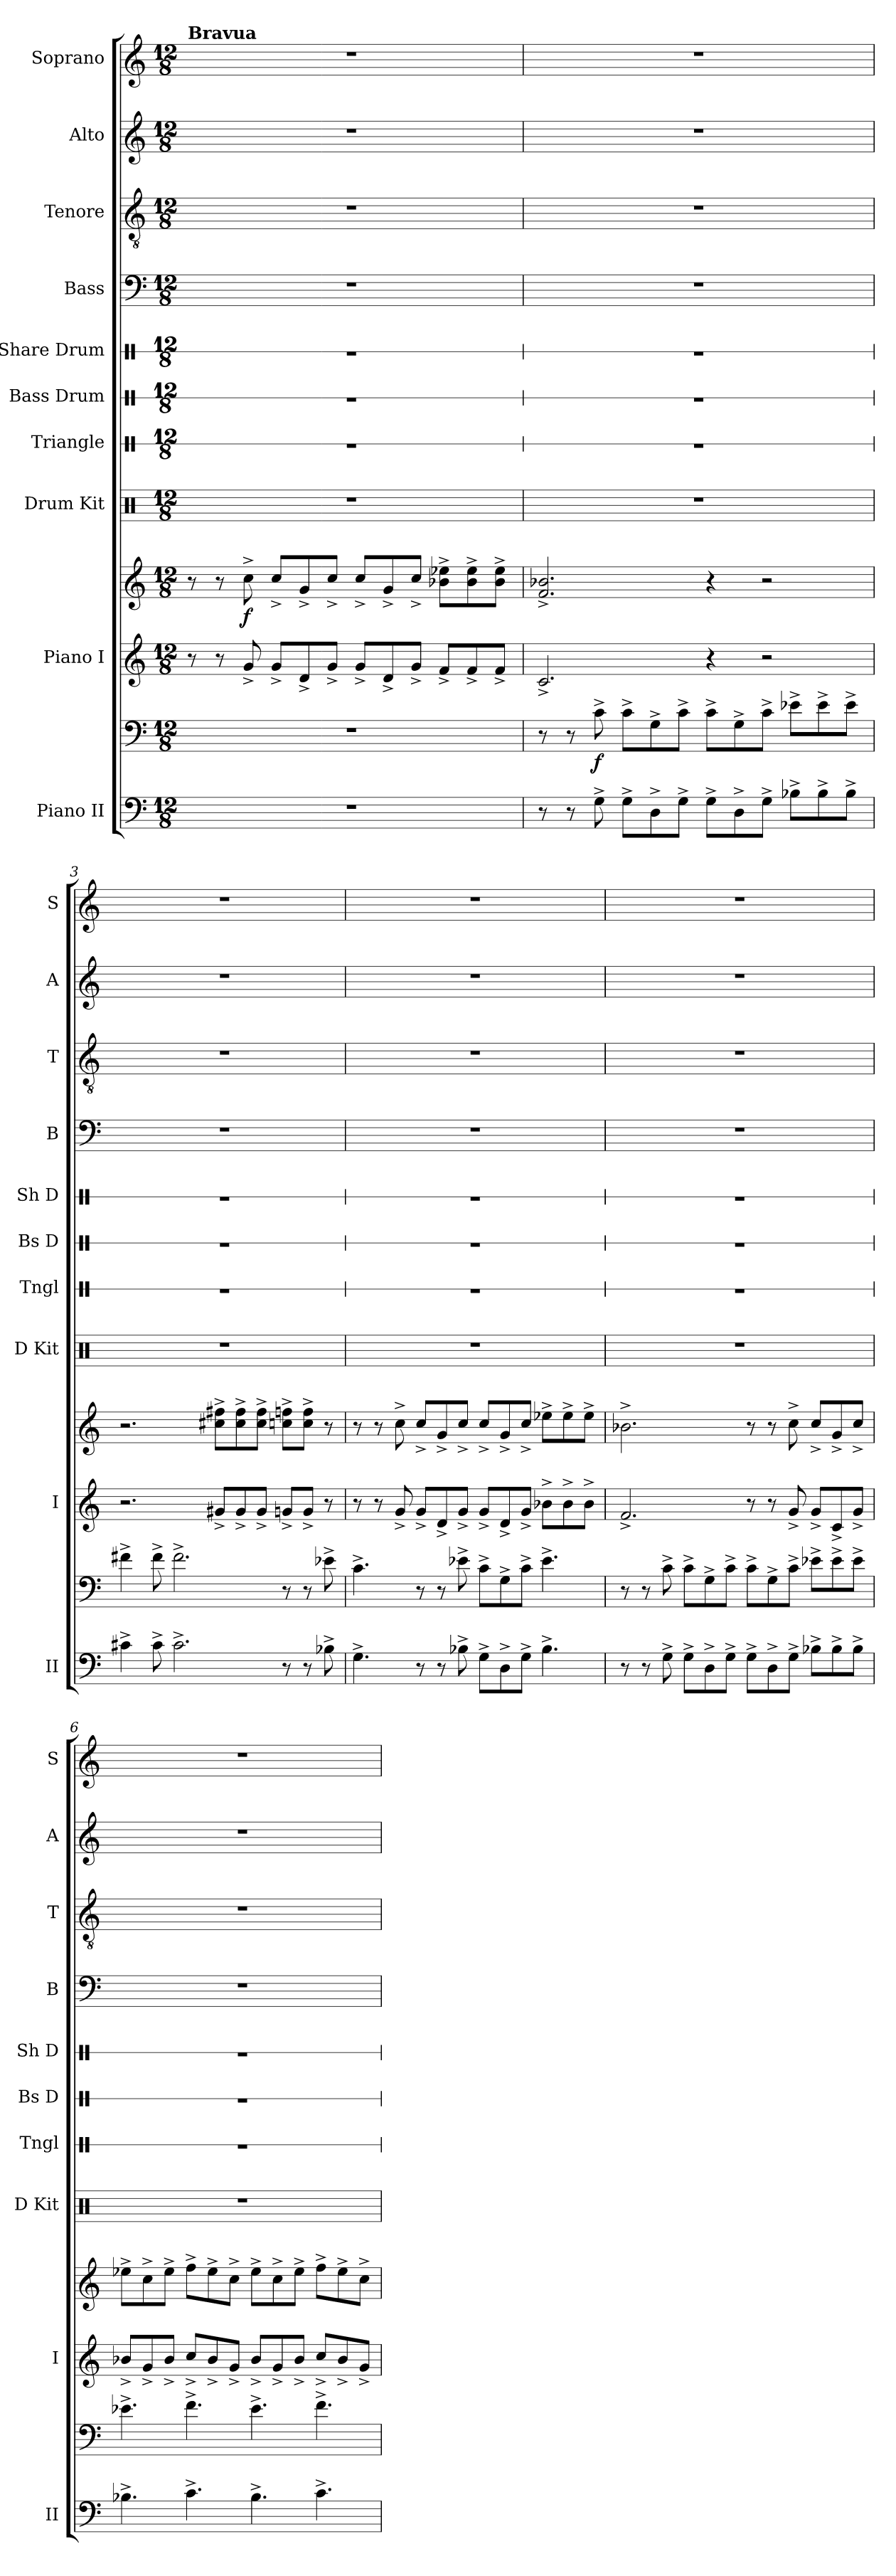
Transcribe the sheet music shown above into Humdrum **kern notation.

**kern	**kern	**dynam	**kern	**kern	**dynam	**kern	**kern	**kern	**kern	**kern	**kern	**kern	**kern
*part10	*part10	*part10	*part9	*part9	*part9	*part8	*part7	*part6	*part5	*part4	*part3	*part2	*part1
*staff12	*staff11	*staff11/12	*staff10	*staff9	*staff9/10	*staff8	*staff7	*staff6	*staff5	*staff4	*staff3	*staff2	*staff1
*I"Piano II	*	*	*I"Piano I	*	*	*I"Drum Kit	*I"Triangle	*I"Bass Drum	*I"Share Drum	*I"Bass	*I"Tenore	*I"Alto	*I"Soprano
*I'II	*	*	*I'I	*	*	*I'D Kit	*I'Tngl	*I'Bs D	*I'Sh D	*I'B	*I'T	*I'A	*I'S
*	*	*	*	*	*	*	*stria1	*stria1	*stria1	*	*	*	*
*clefF4	*clefF4	*	*clefG2	*clefG2	*	*clefX	*clefX	*clefX	*clefX	*clefF4	*clefGv2	*clefG2	*clefG2
*k[]	*k[]	*	*k[]	*k[]	*	*k[]	*k[]	*k[]	*k[]	*k[]	*k[]	*k[]	*k[]
*M12/8	*M12/8	*	*M12/8	*M12/8	*	*M12/8	*M12/8	*M12/8	*M12/8	*M12/8	*M12/8	*M12/8	*M12/8
*MM195	*MM195	*	*MM195	*MM195	*	*MM195	*MM195	*MM195	*MM195	*MM195	*MM195	*MM195	*MM195
=1	=1	=1	=1	=1	=1	=1	=1	=1	=1	=1	=1	=1	=1
!	!	!	!	!	!	!	!	!	!	!	!	!	!LO:TX:a:B:t=Bravua
1.r	1.r	.	8r	8r	.	1.r	1.r	1.r	1.r	1.r	1.r	1.r	1.r
.	.	.	8r	8r	.	.	.	.	.	.	.	.	.
!	!	!	!	!	!LO:DY:b	!	!	!	!	!	!	!	!
.	.	.	8g^/	8cc^\	f	.	.	.	.	.	.	.	.
.	.	.	8g^/L	8cc^/L	.	.	.	.	.	.	.	.	.
.	.	.	8d^/	8g^/	.	.	.	.	.	.	.	.	.
.	.	.	8g^/J	8cc^/J	.	.	.	.	.	.	.	.	.
.	.	.	8g^/L	8cc^/L	.	.	.	.	.	.	.	.	.
.	.	.	8d^/	8g^/	.	.	.	.	.	.	.	.	.
.	.	.	8g^/J	8cc^/J	.	.	.	.	.	.	.	.	.
.	.	.	8f^/L	8b-X\^ 8ee-X\^L	.	.	.	.	.	.	.	.	.
.	.	.	8f^/	8b-\^ 8ee-\^	.	.	.	.	.	.	.	.	.
.	.	.	8f^/J	8b-\^ 8ee-\^J	.	.	.	.	.	.	.	.	.
=2	=2	=2	=2	=2	=2	=2	=2	=2	=2	=2	=2	=2	=2
8r	8r	.	2.c^/	2.f/^ 2.b-X/^	.	1.r	1.r	1.r	1.r	1.r	1.r	1.r	1.r
8r	8r	.	.	.	.	.	.	.	.	.	.	.	.
!	!	!LO:DY:b	!	!	!	!	!	!	!	!	!	!	!
8G^\	8c^\	f	.	.	.	.	.	.	.	.	.	.	.
8G^\L	8c^\L	.	.	.	.	.	.	.	.	.	.	.	.
8D^\	8G^\	.	.	.	.	.	.	.	.	.	.	.	.
8G^\J	8c^\J	.	.	.	.	.	.	.	.	.	.	.	.
8G^\L	8c^\L	.	4r	4r	.	.	.	.	.	.	.	.	.
8D^\	8G^\	.	.	.	.	.	.	.	.	.	.	.	.
8G^\J	8c^\J	.	2r	2r	.	.	.	.	.	.	.	.	.
8B-X^\L	8e-X^\L	.	.	.	.	.	.	.	.	.	.	.	.
8B-^\	8e-^\	.	.	.	.	.	.	.	.	.	.	.	.
8B-^\J	8e-^\J	.	.	.	.	.	.	.	.	.	.	.	.
=3	=3	=3	=3	=3	=3	=3	=3	=3	=3	=3	=3	=3	=3
4c#X^\	4f#X^\	.	2.r	2.r	.	1.r	1.r	1.r	1.r	1.r	1.r	1.r	1.r
8c#^\	8f#^\	.	.	.	.	.	.	.	.	.	.	.	.
2.c#^\	2.f#^\	.	.	.	.	.	.	.	.	.	.	.	.
.	.	.	8g#X^/L	8cc#X\^ 8ff#X\^L	.	.	.	.	.	.	.	.	.
.	.	.	8g#^/	8cc#\^ 8ff#\^	.	.	.	.	.	.	.	.	.
.	.	.	8g#^/J	8cc#\^ 8ff#\^J	.	.	.	.	.	.	.	.	.
8r	8r	.	8gn^/L	8ccn\^ 8ffn\^L	.	.	.	.	.	.	.	.	.
8r	8r	.	8g^/J	8cc\^ 8ff\^J	.	.	.	.	.	.	.	.	.
8B-X^\	8e-X^\	.	8r	8r	.	.	.	.	.	.	.	.	.
!!LO:LB:g=z
=4	=4	=4	=4	=4	=4	=4	=4	=4	=4	=4	=4	=4	=4
4.G^\	4.c^\	.	8r	8r	.	1.r	1.r	1.r	1.r	1.r	1.r	1.r	1.r
.	.	.	8r	8r	.	.	.	.	.	.	.	.	.
.	.	.	8g^/	8cc^\	.	.	.	.	.	.	.	.	.
8r	8r	.	8g^/L	8cc^/L	.	.	.	.	.	.	.	.	.
8r	8r	.	8d^/	8g^/	.	.	.	.	.	.	.	.	.
8B-X^\	8e-X^\	.	8g^/J	8cc^/J	.	.	.	.	.	.	.	.	.
8G^\L	8c^\L	.	8g^/L	8cc^/L	.	.	.	.	.	.	.	.	.
8D^\	8G^\	.	8d^/	8g^/	.	.	.	.	.	.	.	.	.
8G^\J	8c^\J	.	8g^/J	8cc^/J	.	.	.	.	.	.	.	.	.
4.B-^\	4.e-^\	.	8b-X^\L	8ee-X^\L	.	.	.	.	.	.	.	.	.
.	.	.	8b-^\	8ee-^\	.	.	.	.	.	.	.	.	.
.	.	.	8b-^\J	8ee-^\J	.	.	.	.	.	.	.	.	.
=5	=5	=5	=5	=5	=5	=5	=5	=5	=5	=5	=5	=5	=5
8r	8r	.	2.f^/	2.b-X^\	.	1.r	1.r	1.r	1.r	1.r	1.r	1.r	1.r
8r	8r	.	.	.	.	.	.	.	.	.	.	.	.
8G^\	8c^\	.	.	.	.	.	.	.	.	.	.	.	.
8G^\L	8c^\L	.	.	.	.	.	.	.	.	.	.	.	.
8D^\	8G^\	.	.	.	.	.	.	.	.	.	.	.	.
8G^\J	8c^\J	.	.	.	.	.	.	.	.	.	.	.	.
8G^\L	8c^\L	.	8r	8r	.	.	.	.	.	.	.	.	.
8D^\	8G^\	.	8r	8r	.	.	.	.	.	.	.	.	.
8G^\J	8c^\J	.	8g^/	8cc^\	.	.	.	.	.	.	.	.	.
8B-X^\L	8e-X^\L	.	8g^/L	8cc^/L	.	.	.	.	.	.	.	.	.
8B-^\	8e-^\	.	8c^/	8g^/	.	.	.	.	.	.	.	.	.
8B-^\J	8e-^\J	.	8g^/J	8cc^/J	.	.	.	.	.	.	.	.	.
=6	=6	=6	=6	=6	=6	=6	=6	=6	=6	=6	=6	=6	=6
4.B-X^\	4.e-X^\	.	8b-X^/L	8ee-X^\L	.	1.r	1.r	1.r	1.r	1.r	1.r	1.r	1.r
.	.	.	8g^/	8cc^\	.	.	.	.	.	.	.	.	.
.	.	.	8b-^/J	8ee-^\J	.	.	.	.	.	.	.	.	.
4.c^\	4.f^\	.	8cc^/L	8ff^\L	.	.	.	.	.	.	.	.	.
.	.	.	8b-^/	8ee-^\	.	.	.	.	.	.	.	.	.
.	.	.	8g^/J	8cc^\J	.	.	.	.	.	.	.	.	.
4.B-^\	4.e-^\	.	8b-^/L	8ee-^\L	.	.	.	.	.	.	.	.	.
.	.	.	8g^/	8cc^\	.	.	.	.	.	.	.	.	.
.	.	.	8b-^/J	8ee-^\J	.	.	.	.	.	.	.	.	.
4.c^\	4.f^\	.	8cc^/L	8ff^\L	.	.	.	.	.	.	.	.	.
.	.	.	8b-^/	8ee-^\	.	.	.	.	.	.	.	.	.
.	.	.	8g^/J	8cc^\J	.	.	.	.	.	.	.	.	.
=	=	=	=	=	=	=	=	=	=	=	=	=	=
*-	*-	*-	*-	*-	*-	*-	*-	*-	*-	*-	*-	*-	*-
